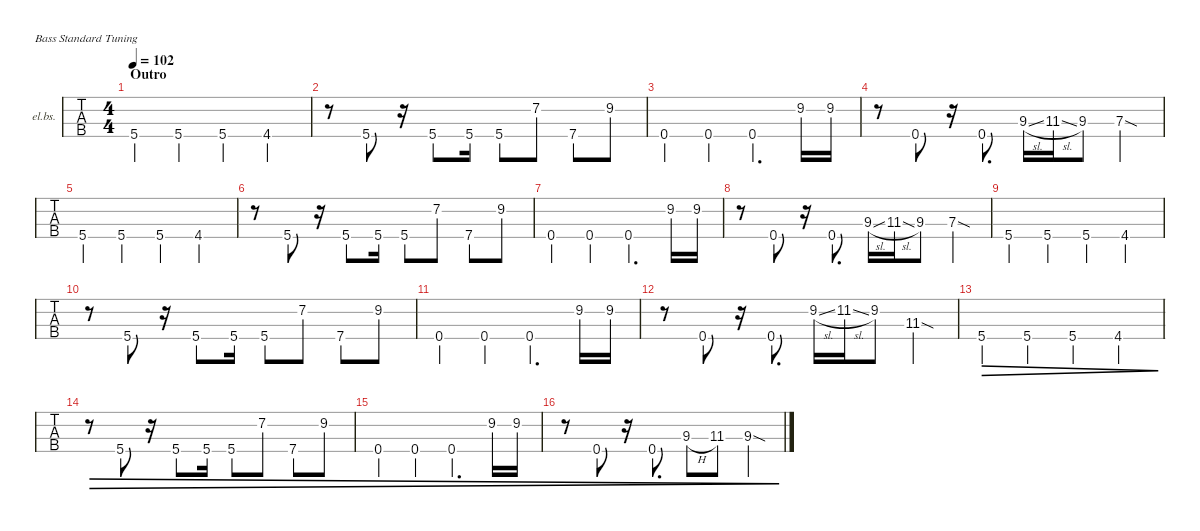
\defaultSystemsLayout 4
\hideDynamics
\bracketExtendMode nobrackets
\firstSystemTrackNameOrientation horizontal
\otherSystemsTrackNameOrientation horizontal
\track ("Electric Bass" "el.bs.") {defaultSystemsLayout 4 instrument electricbassfinger}
\staff {tabs}
\tuning (G2 D2 A1 E1)
\ts (4 4)
\section ("" "Outro")
\tempo 102
\clef f4
\ks e
5.4{st acc forcenatural}.4{dy mp beam Up} 5.4{st acc forcenatural}.4{beam Up} 5.4{st acc forcenatural}.4{beam Up} 4.4{acc #}.4{beam Up} |
r.8{beam Down} 5.4{acc forcenatural}.8{beam Up} r.16{beam Up} 5.4{acc forcenatural}.8{beam Up} 5.4{acc forcenatural}.16{beam Up} 5.4{acc forcenatural}.8{beam Down} 7.2{acc forcenatural}.8{beam Down} 7.4{acc forcenatural}.8{beam Down} 9.2{acc forcenatural}.8{beam Down} |
0.4{st acc forcenatural}.4{beam Up} 0.4{st acc forcenatural}.4{beam Up} 0.4{acc forcenatural}.4{d beam Up} 9.2{acc forcenatural}.16{beam Down} 9.2{acc forcenatural}.16{beam Down} |
r.8{beam Down} 0.4{acc forcenatural}.8{beam Up} r.16{beam Up} 0.4{acc forcenatural}.8{d beam Up} 9.3{sl acc #}.16{beam Down} 11.3{sl acc #}.16{beam Down} 9.3{acc #}.8{beam Down} 7.3{sod acc forcenatural}.4{beam Down} |
5.4{st acc forcenatural}.4{beam Up} 5.4{st acc forcenatural}.4{beam Up} 5.4{st acc forcenatural}.4{beam Up} 4.4{acc #}.4{beam Up} |
r.8{beam Down} 5.4{acc forcenatural}.8{beam Up} r.16{beam Up} 5.4{acc forcenatural}.8{beam Up} 5.4{acc forcenatural}.16{beam Up} 5.4{acc forcenatural}.8{beam Down} 7.2{acc forcenatural}.8{beam Down} 7.4{acc forcenatural}.8{beam Down} 9.2{acc forcenatural}.8{beam Down} |
0.4{st acc forcenatural}.4{beam Up} 0.4{st acc forcenatural}.4{beam Up} 0.4{acc forcenatural}.4{d beam Up} 9.2{acc forcenatural}.16{beam Down} 9.2{acc forcenatural}.16{beam Down} |
r.8{beam Down} 0.4{acc forcenatural}.8{beam Up} r.16{beam Up} 0.4{acc forcenatural}.8{d beam Up} 9.3{sl acc #}.16{beam Down} 11.3{sl acc #}.16{beam Down} 9.3{acc #}.8{beam Down} 7.3{sod acc forcenatural}.4{beam Down} |
5.4{st acc forcenatural}.4{beam Up} 5.4{st acc forcenatural}.4{beam Up} 5.4{st acc forcenatural}.4{beam Up} 4.4{acc #}.4{beam Up} |
r.8{beam Down} 5.4{acc forcenatural}.8{beam Up} r.16{beam Up} 5.4{acc forcenatural}.8{beam Up} 5.4{acc forcenatural}.16{beam Up} 5.4{acc forcenatural}.8{beam Down} 7.2{acc forcenatural}.8{beam Down} 7.4{acc forcenatural}.8{beam Down} 9.2{acc forcenatural}.8{beam Down} |
0.4{st acc forcenatural}.4{beam Up} 0.4{st acc forcenatural}.4{beam Up} 0.4{acc forcenatural}.4{d beam Up} 9.2{acc forcenatural}.16{beam Down} 9.2{acc forcenatural}.16{beam Down} |
r.8{beam Down} 0.4{acc forcenatural}.8{beam Up} r.16{beam Up} 0.4{acc forcenatural}.8{d beam Up} 9.2{sl acc forcenatural}.16{beam Down} 11.2{sl acc #}.16{beam Down} 9.2{acc forcenatural}.8{beam Down} 11.3{sod acc #}.4{beam Down} |
5.4{st acc forcenatural}.4{dec beam Up} 5.4{st acc forcenatural}.4{dec beam Up} 5.4{st acc forcenatural}.4{dec beam Up} 4.4{acc #}.4{dec beam Up} |
r.8{dec beam Down} 5.4{acc forcenatural}.8{dec dy p beam Up} r.16{dec beam Up} 5.4{acc forcenatural}.8{dec beam Up} 5.4{acc forcenatural}.16{dec beam Up} 5.4{acc forcenatural}.8{dec beam Down} 7.2{acc forcenatural}.8{dec beam Down} 7.4{acc forcenatural}.8{dec beam Down} 9.2{acc forcenatural}.8{dec beam Down} |
0.4{st acc forcenatural}.4{dec dy pp beam Up} 0.4{st acc forcenatural}.4{dec beam Up} 0.4{acc forcenatural}.4{d dec beam Up} 9.2{acc forcenatural}.16{dec beam Down} 9.2{acc forcenatural}.16{dec beam Down} |
r.8{dec beam Down} 0.4{acc forcenatural}.8{dec dy ppp beam Up} r.16{dec beam Up} 0.4{acc forcenatural}.8{d dec beam Up} 9.3{h acc #}.8{dec beam Down} 11.3{acc #}.8{dec beam Down} 9.3{sod acc #}.4{dec beam Down}
